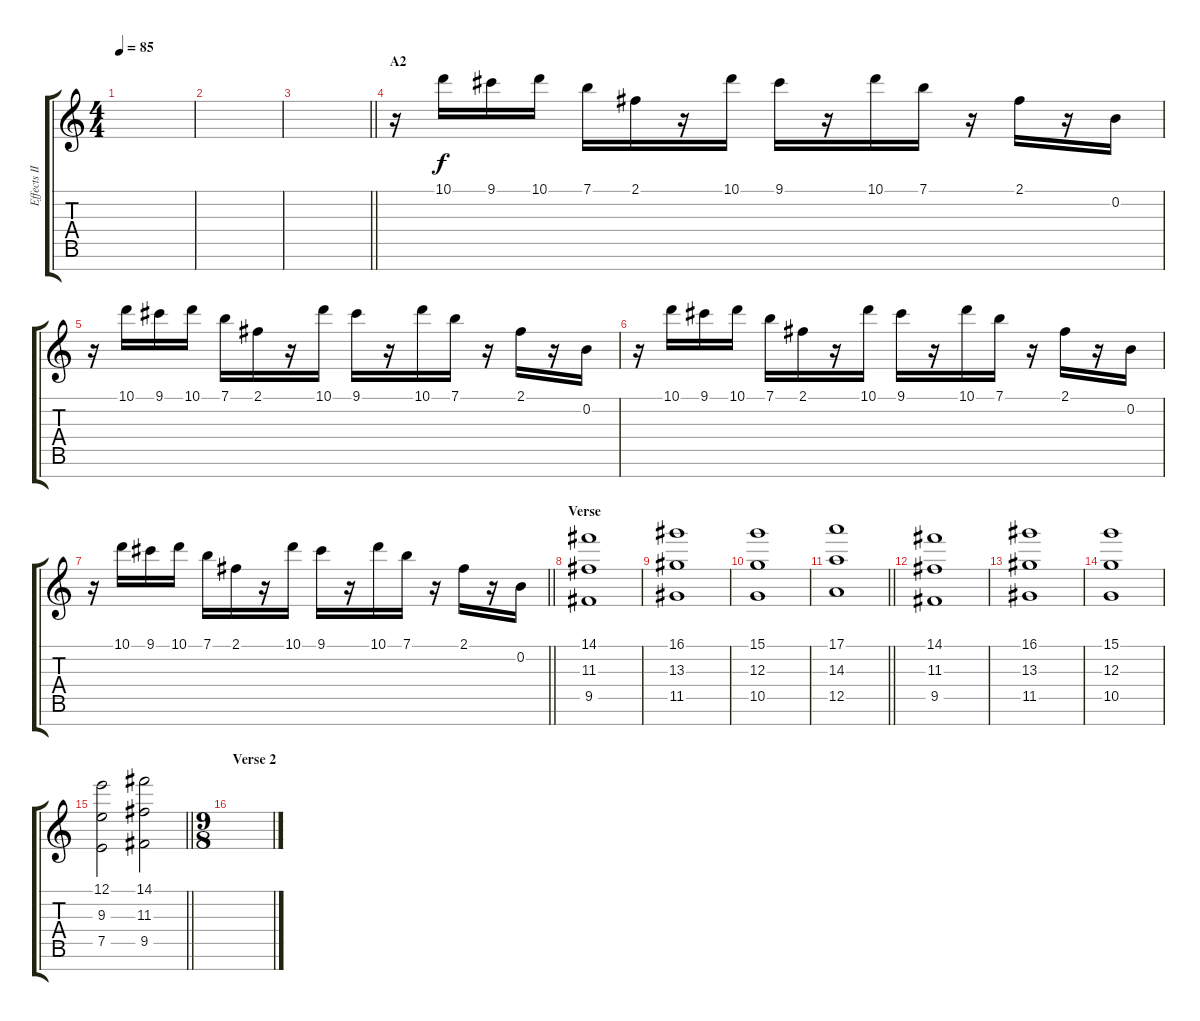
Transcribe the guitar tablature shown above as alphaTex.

\track ("Effects II" "Effects II") {instrument acousticguitarsteel}
\staff {score tabs}
\tuning (E4 B3 G3 D3 A2 E2 B1) {hide}
\ts (4 4)
\tempo 85
\clef g2
\ks c
|
|
\barLineRight lightlight
|
\section ("" "A2")
r.16{volume 10 instrument lead2sawtooth} 10.1.16 9.1.16 10.1.16 7.1.16 2.1.16 r.16 10.1.16 9.1.16 r.16 10.1.16 7.1.16 r.16 2.1.16 r.16 0.2.16 |
r.16 10.1.16 9.1.16 10.1.16 7.1.16 2.1.16 r.16 10.1.16 9.1.16 r.16 10.1.16 7.1.16 r.16 2.1.16 r.16 0.2.16 |
r.16 10.1.16 9.1.16 10.1.16 7.1.16 2.1.16 r.16 10.1.16 9.1.16 r.16 10.1.16 7.1.16 r.16 2.1.16 r.16 0.2.16 |
\barLineRight lightlight
r.16 10.1.16 9.1.16 10.1.16 7.1.16 2.1.16 r.16 10.1.16 9.1.16 r.16 10.1.16 7.1.16 r.16 2.1.16 r.16 0.2.16 |
\section ("" "Verse")
(14.1 11.3 9.5).1{volume 9 instrument churchorgan} |
(16.1 13.3 11.5).1 |
(15.1 12.3 10.5).1 |
\barLineRight lightlight
(17.1 14.3 12.5).1 |
(14.1 11.3 9.5).1 |
(16.1 13.3 11.5).1 |
(15.1 12.3 10.5).1 |
\barLineRight lightlight
(12.1 9.3 7.5).2 (14.1 11.3 9.5).2 |
\ts (9 8)
\section ("" "Verse 2")
